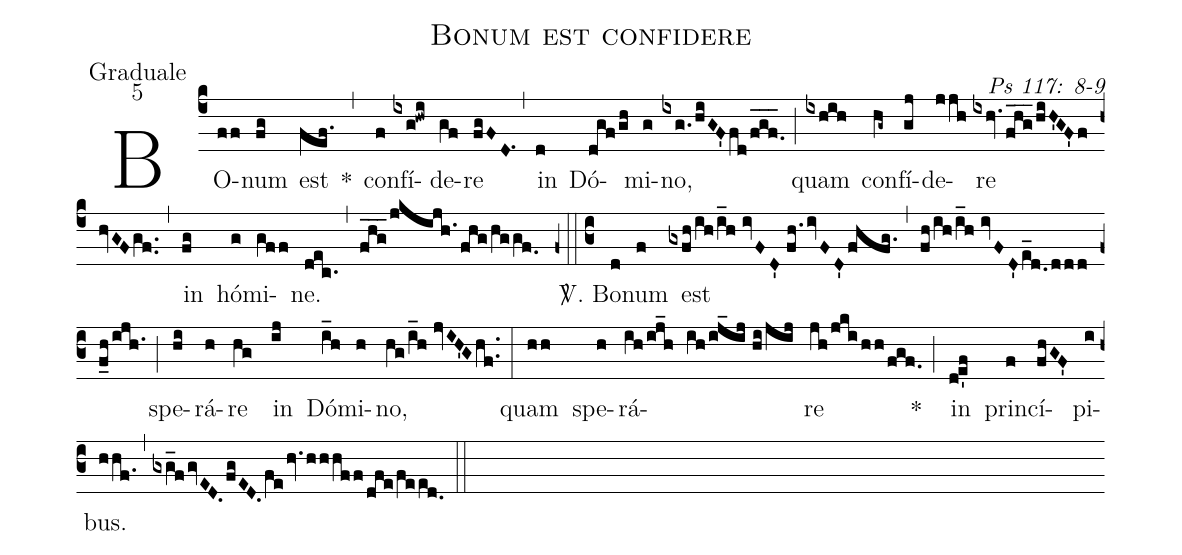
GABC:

name: Bonum est confidere;
office-part: Graduale;
mode: 5;
commentary: Ps 117: 8-9;
%%
(c4) BO(ff)num(fg) est(fef.) *(,) con(f)fí(ixg!hwi)de(gf)re(fgFD.1) (,) in(d) Dó(dgf/gh)mi(g)no,(ixg./hiGF'/fd/f_g_f._) (;) quam(ixhih) con(hg~)fí(gj)de(jjh)re(ixhv./fhg___/hiH'GF'/f/hvGF/gf..) (,) in(fg) hó(g)mi(gff)ne.(dec.) (,) (fhg___/jkijh./fhg/hggf.0) (z0::c3)
<sp>V/</sp>. Bo(d)num(f) est(gxfh/ih/i_h//ivFD'//fh./ivFD'/fhfg.) (,) (fh/ih/i_h//ivFD'/e_d.0/ddd/f_h/ijh.1) (;) spe(hi)rá(h)re(hg) in(ij) Dó(i_h)mi(h)no,(hg/i_h//jvIH'G/hf..) (:)
quam(hh) spe(h)rá(ih/ij_h ih/ij_ij//hi/jij)re(jh/jki/hh/fgf.) *(;) in(d!e'f) prin(f)cí(fhGF')pi(i)bus.(hhf.) (,) (gxg_f/gvED./fgED./fe/hv.hhhff/dfe/feed.0) (::)
